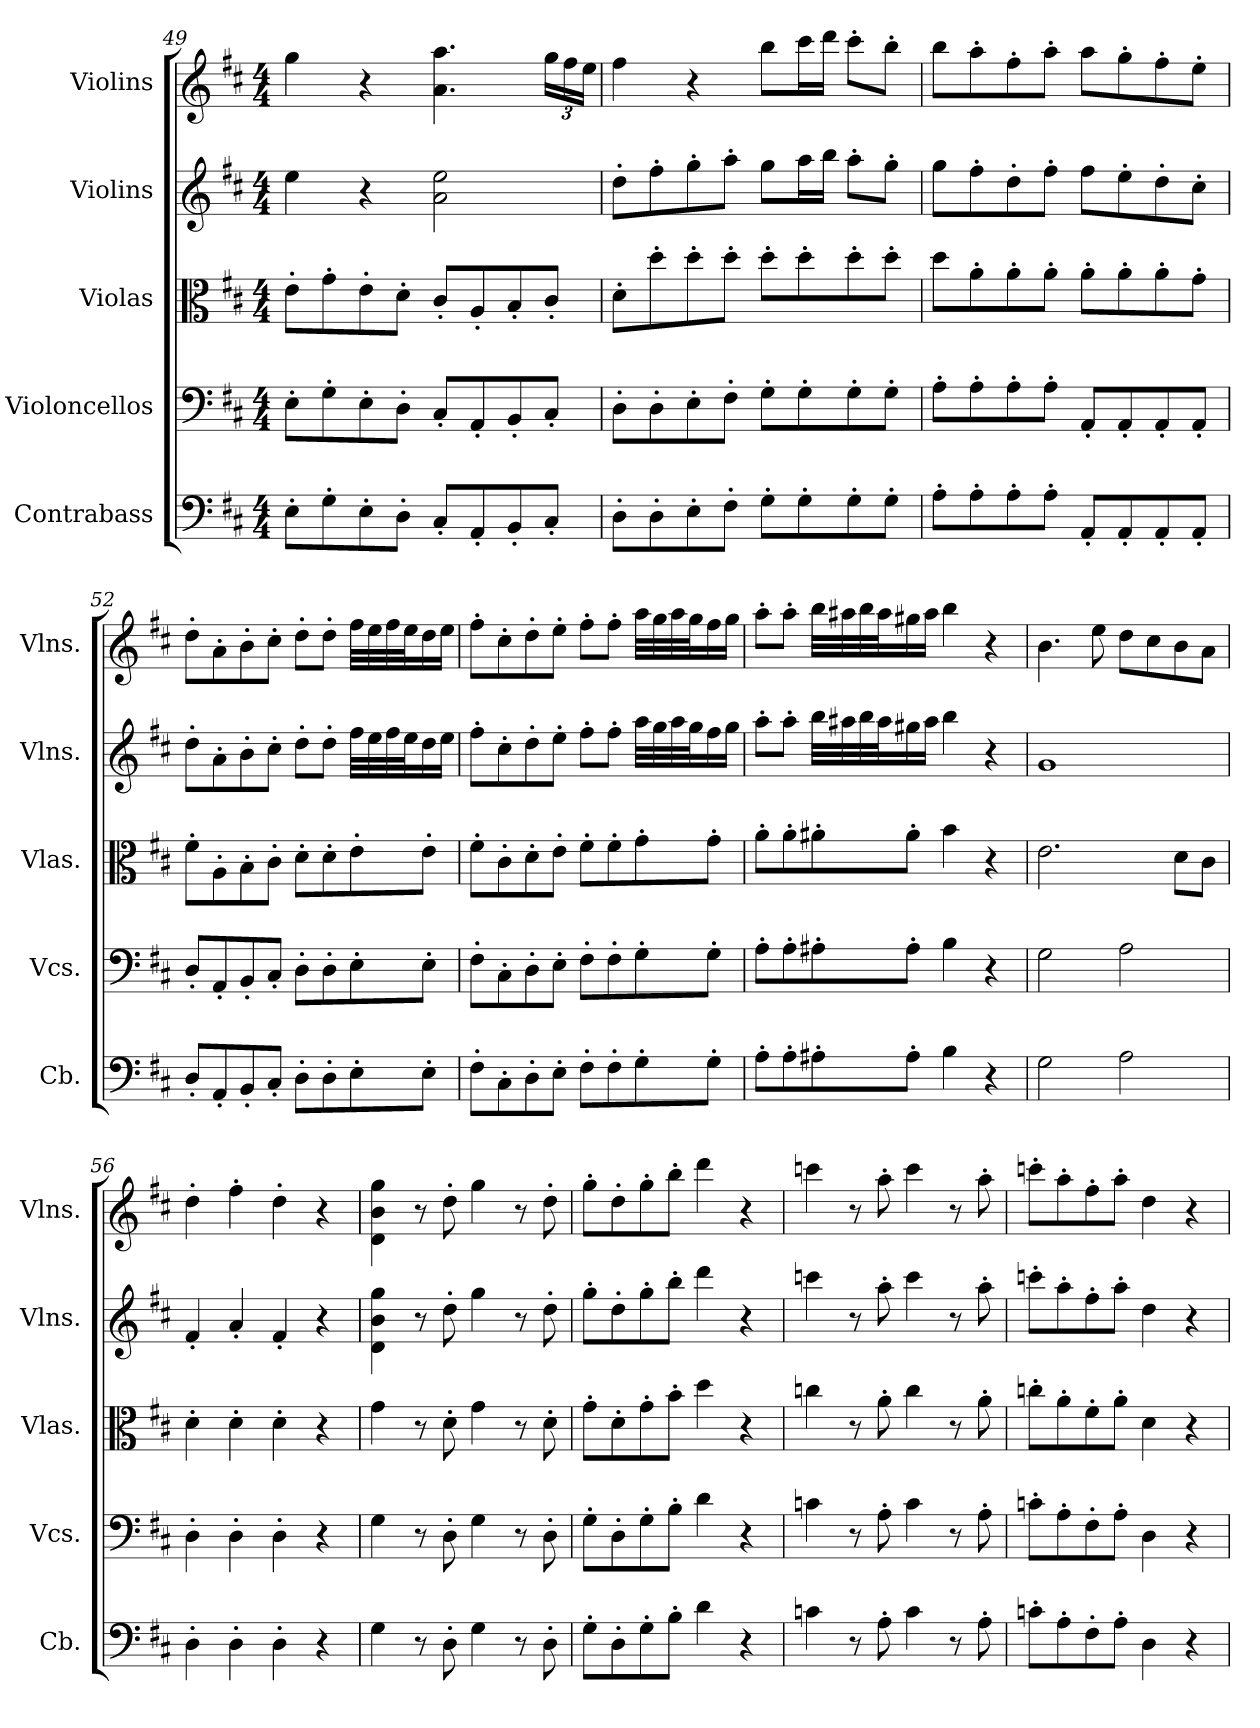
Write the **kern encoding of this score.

**kern	**kern	**kern	**kern	**kern
*part5	*part4	*part3	*part2	*part1
*staff5	*staff4	*staff3	*staff2	*staff1
*I"Contrabass	*I"Violoncellos	*I"Violas	*I"Violins	*I"Violins
*I'Cb.	*I'Vcs.	*I'Vlas.	*I'Vlns.	*I'Vlns.
*clefF4	*clefF4	*clefC3	*clefG2	*clefG2
*ITrd7c12	*	*	*	*
*k[f#c#]	*k[f#c#]	*k[f#c#]	*k[f#c#]	*k[f#c#]
*M4/4	*M4/4	*M4/4	*M4/4	*M4/4
=49	=49	=49	=49	=49
8EE'\L	8E'\L	8e'\L	4ee\	4gg\
8GG'\	8G'\	8g'\	.	.
8EE'\	8E'\	8e'\	4r	4r
8DD'\J	8D'\J	8d'\J	.	.
8CC#'/L	8C#'/L	8c#'/L	2a\ 2ee\	4.a\ 4.aa\
8AAA'/	8AA'/	8A'/	.	.
8BBB'/	8BB'/	8B'/	.	.
*	*	*	*	*Xbrackettup
8CC#'/J	8C#'/J	8c#'/J	.	24gg\LL
.	.	.	.	24ff#\
.	.	.	.	24ee\JJ
=50	=50	=50	=50	=50
8DD'\L	8D'\L	8d'\L	8dd'\L	4ff#\
8DD'\	8D'\	8dd'\	8ff#'\	.
8EE'\	8E'\	8dd'\	8gg'\	4r
8FF#'\J	8F#'\J	8dd'\J	8aa'\J	.
8GG'\L	8G'\L	8dd'\L	8gg\L	8bb\L
8GG'\	8G'\	8dd'\	16aa\L	16ccc#\L
.	.	.	16bb\JJ	16ddd\JJ
8GG'\	8G'\	8dd'\	8aa'\L	8ccc#'\L
8GG'\J	8G'\J	8dd'\J	8gg'\J	8bb'\J
!!LO:PB:g=z
=51	=51	=51	=51	=51
8AA'\L	8A'\L	8dd\L	8gg\L	8bb\L
8AA'\	8A'\	8a'\	8ff#'\	8aa'\
8AA'\	8A'\	8a'\	8dd'\	8ff#'\
8AA'\J	8A'\J	8a'\J	8ff#'\J	8aa'\J
8AAA'/L	8AA'/L	8a'\L	8ff#\L	8aa\L
8AAA'/	8AA'/	8a'\	8ee'\	8gg'\
8AAA'/	8AA'/	8a'\	8dd'\	8ff#'\
8AAA'/J	8AA'/J	8g'\J	8cc#'\J	8ee'\J
=52	=52	=52	=52	=52
8DD'/L	8D'/L	8f#'\L	8dd'\L	8dd'\L
8AAA'/	8AA'/	8A'\	8a'\	8a'\
8BBB'/	8BB'/	8B'\	8b'\	8b'\
8CC#'/J	8C#'/J	8c#'\J	8cc#'\J	8cc#'\J
8DD'\L	8D'\L	8d'\L	8dd'\L	8dd'\L
8DD'\	8D'\	8d'\	8dd'\J	8dd'\J
8EE'\	8E'\	8e'\	32ff#\LLL	32ff#\LLL
.	.	.	32ee\	32ee\
.	.	.	32ff#\	32ff#\
.	.	.	32ee\J	32ee\J
8EE'\J	8E'\J	8e'\J	16dd\	16dd\
.	.	.	16ee\JJ	16ee\JJ
=53	=53	=53	=53	=53
8FF#'\L	8F#'\L	8f#'\L	8ff#'\L	8ff#'\L
8CC#'\	8C#'\	8c#'\	8cc#'\	8cc#'\
8DD'\	8D'\	8d'\	8dd'\	8dd'\
8EE'\J	8E'\J	8e'\J	8ee'\J	8ee'\J
8FF#'\L	8F#'\L	8f#'\L	8ff#'\L	8ff#'\L
8FF#'\	8F#'\	8f#'\	8ff#'\J	8ff#'\J
8GG'\	8G'\	8g'\	32aa\LLL	32aa\LLL
.	.	.	32gg\	32gg\
.	.	.	32aa\	32aa\
.	.	.	32gg\J	32gg\J
8GG'\J	8G'\J	8g'\J	16ff#\	16ff#\
.	.	.	16gg\JJ	16gg\JJ
!!LO:LB:g=z
=54	=54	=54	=54	=54
*	*	*	*	*MM137
8AA'\L	8A'\L	8a'\L	8aa'\L	8aa'\L
8AA'\	8A'\	8a'\	8aa'\J	8aa'\J
*	*	*	*	*MM133
8AA#X'\	8A#X'\	8a#X'\	32bb\LLL	32bb\LLL
.	.	.	32aa#X\	32aa#X\
.	.	.	32bb\	32bb\
.	.	.	32aa#\J	32aa#\J
8AA#'\J	8A#'\J	8a#'\J	16gg#X\	16gg#X\
.	.	.	16aa#\JJ	16aa#\JJ
*	*	*	*	*MM132
4BB\	4B\	4b\	4bb\	4bb\
*	*	*	*	*MM129
4r	4r	4r	4r	4r
=55	=55	=55	=55	=55
*	*	*	*	*MM132
2GG\	2G\	2.e\	1g	4.b\
.	.	.	.	8ee\
2AA\	2A\	.	.	8dd\L
.	.	.	.	8cc#\
.	.	8d\L	.	8b\
.	.	8c#\J	.	8a\J
=56	=56	=56	=56	=56
*	*	*	*	*MM131
4DD'\	4D'\	4d'\	4f#'/	4dd'\
4DD'\	4D'\	4d'\	4a'/	4ff#'\
4DD'\	4D'\	4d'\	4f#'/	4dd'\
4r	4r	4r	4r	4r
=57	=57	=57	=57	=57
*	*	*	*	*MM132
4GG\	4G\	4g\	4d\ 4b\ 4gg\	4d\ 4b\ 4gg\
8r	8r	8r	8r	8r
8DD'\	8D'\	8d'\	8dd'\	8dd'\
4GG\	4G\	4g\	4gg\	4gg\
8r	8r	8r	8r	8r
8DD'\	8D'\	8d'\	8dd'\	8dd'\
=58	=58	=58	=58	=58
8GG'\L	8G'\L	8g'\L	8gg'\L	8gg'\L
8DD'\	8D'\	8d'\	8dd'\	8dd'\
8GG'\	8G'\	8g'\	8gg'\	8gg'\
8BB'\J	8B'\J	8b'\J	8bb'\J	8bb'\J
4D\	4d\	4dd\	4ddd\	4ddd\
4r	4r	4r	4r	4r
!!LO:PB:g=z
=59	=59	=59	=59	=59
4Cn\	4cn\	4ccn\	4cccn\	4cccn\
8r	8r	8r	8r	8r
8AA'\	8A'\	8a'\	8aa'\	8aa'\
4C\	4c\	4cc\	4ccc\	4ccc\
8r	8r	8r	8r	8r
8AA'\	8A'\	8a'\	8aa'\	8aa'\
=60	=60	=60	=60	=60
8Cn'\L	8cn'\L	8ccn'\L	8cccn'\L	8cccn'\L
8AA'\	8A'\	8a'\	8aa'\	8aa'\
8FF#'\	8F#'\	8f#'\	8ff#'\	8ff#'\
8AA'\J	8A'\J	8a'\J	8aa'\J	8aa'\J
4DD\	4D\	4d\	4dd\	4dd\
4r	4r	4r	4r	4r
=	=	=	=	=
*-	*-	*-	*-	*-
